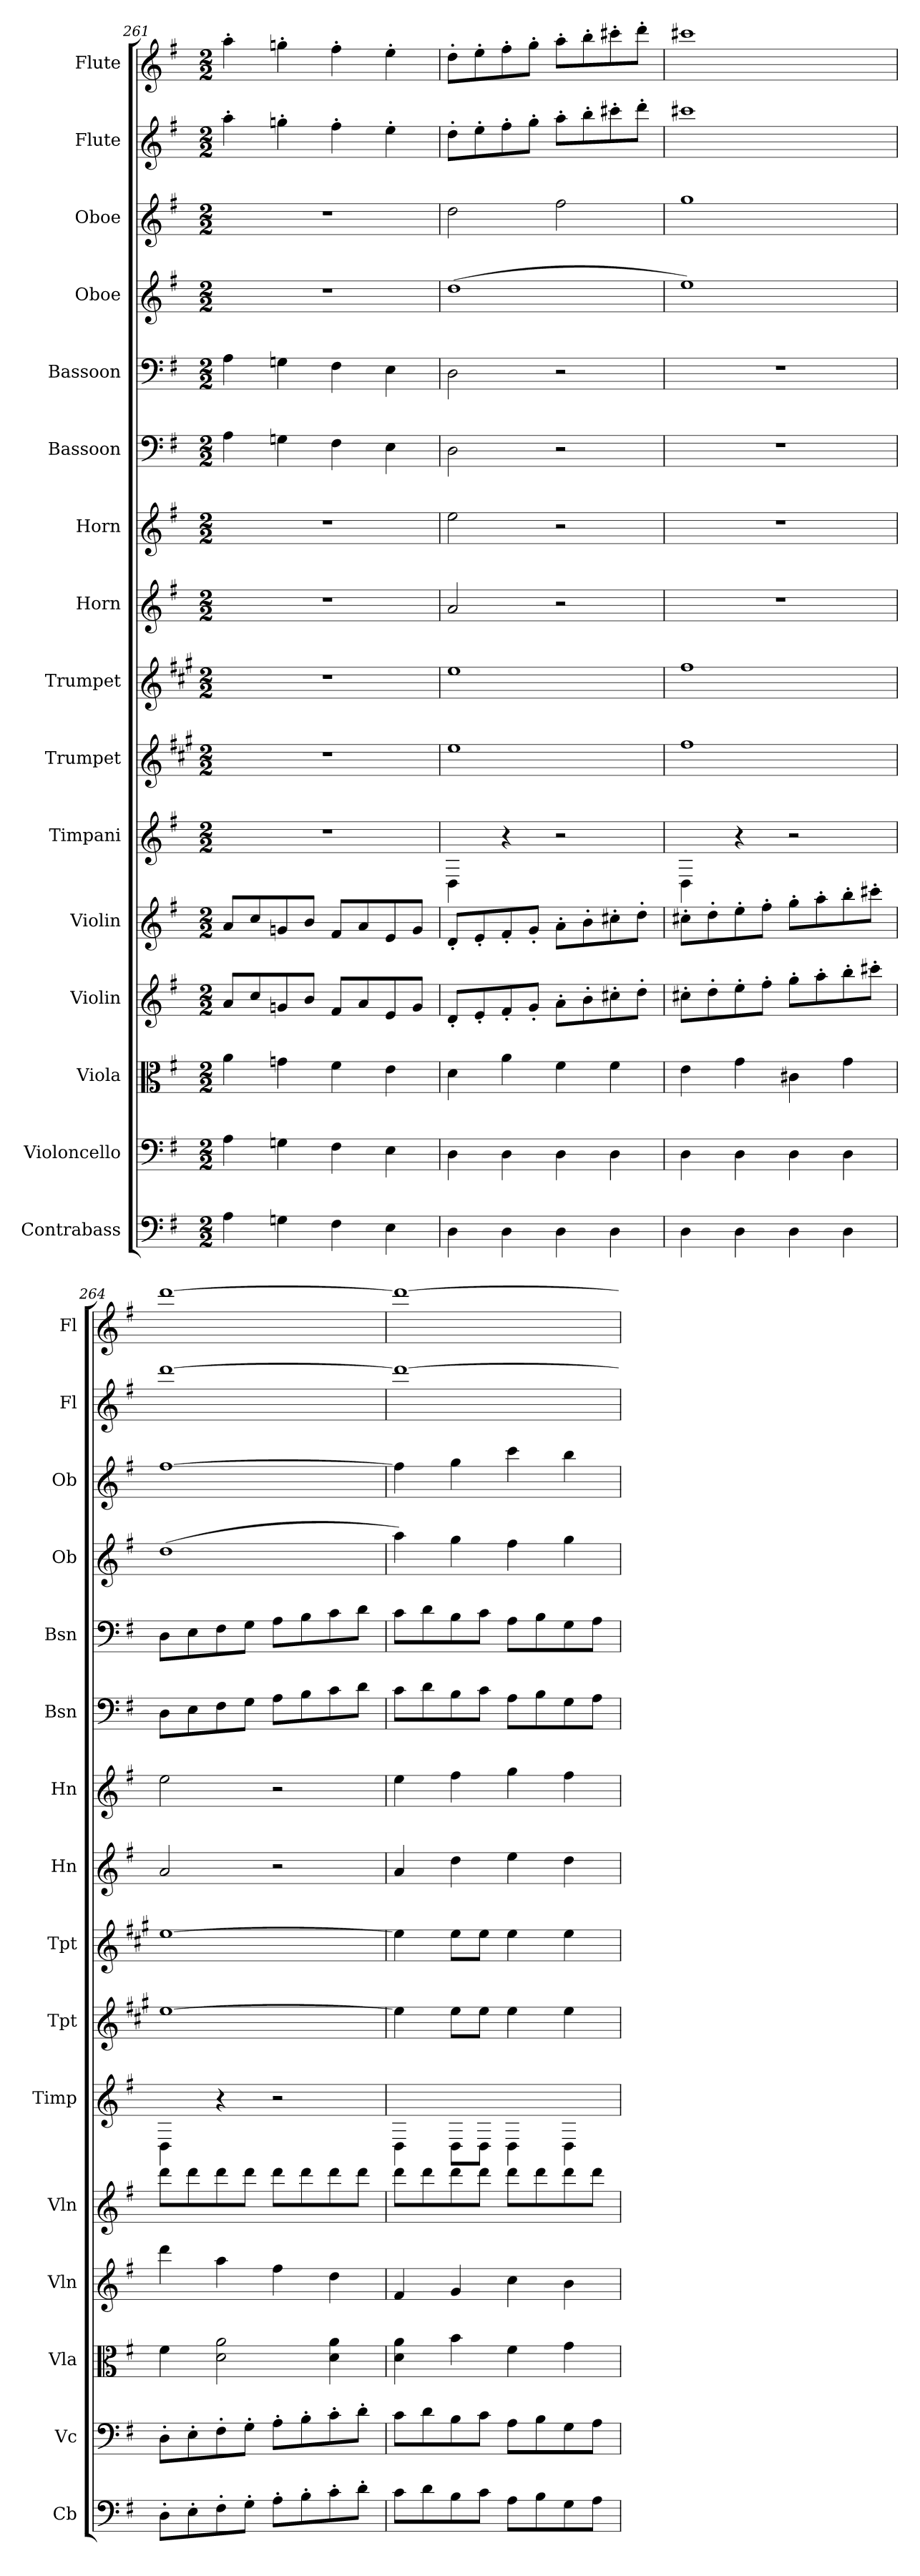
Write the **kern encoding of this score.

**kern	**kern	**kern	**kern	**kern	**kern	**kern	**kern	**kern	**kern	**kern	**kern	**kern	**kern	**kern	**kern
*part16	*part15	*part14	*part13	*part12	*part11	*part10	*part9	*part8	*part7	*part6	*part5	*part4	*part3	*part2	*part1
*staff16	*staff15	*staff14	*staff13	*staff12	*staff11	*staff10	*staff9	*staff8	*staff7	*staff6	*staff5	*staff4	*staff3	*staff2	*staff1
*I"Contrabass	*I"Violoncello	*I"Viola	*I"Violin	*I"Violin	*I"Timpani	*I"Trumpet	*I"Trumpet	*I"Horn	*I"Horn	*I"Bassoon	*I"Bassoon	*I"Oboe	*I"Oboe	*I"Flute	*I"Flute
*I'Cb	*I'Vc	*I'Vla	*I'Vln	*I'Vln	*I'Timp	*I'Tpt	*I'Tpt	*I'Hn	*I'Hn	*I'Bsn	*I'Bsn	*I'Ob	*I'Ob	*I'Fl	*I'Fl
*clefF4	*clefF4	*clefC3	*clefG2	*clefG2	*clefG2	*clefG2	*clefG2	*clefG2	*clefG2	*clefF4	*clefF4	*clefG2	*clefG2	*clefG2	*clefG2
*ITrd7c12	*	*	*	*	*	*ITrd1c2	*ITrd1c2	*ITrd4c7	*ITrd4c7	*	*	*	*	*	*
*k[f#]	*k[f#]	*k[f#]	*k[f#]	*k[f#]	*k[f#]	*k[f#]	*k[f#]	*k[]	*k[]	*k[f#]	*k[f#]	*k[f#]	*k[f#]	*k[f#]	*k[f#]
*M2/2	*M2/2	*M2/2	*M2/2	*M2/2	*M2/2	*M2/2	*M2/2	*M2/2	*M2/2	*M2/2	*M2/2	*M2/2	*M2/2	*M2/2	*M2/2
=261	=261	=261	=261	=261	=261	=261	=261	=261	=261	=261	=261	=261	=261	=261	=261
4AA\	4A\	4a\	8a/L	8a/L	1r	1r	1r	1r	1r	4A\	4A\	1r	1r	4aa'\	4aa'\
.	.	.	8cc/	8cc/	.	.	.	.	.	.	.	.	.	.	.
4GGn\	4Gn\	4gn\	8gn/	8gn/	.	.	.	.	.	4Gn\	4Gn\	.	.	4ggn'\	4ggn'\
.	.	.	8b/J	8b/J	.	.	.	.	.	.	.	.	.	.	.
4FF#\	4F#\	4f#\	8f#/L	8f#/L	.	.	.	.	.	4F#\	4F#\	.	.	4ff#'\	4ff#'\
.	.	.	8a/	8a/	.	.	.	.	.	.	.	.	.	.	.
4EE\	4E\	4e\	8e/	8e/	.	.	.	.	.	4E\	4E\	.	.	4ee'\	4ee'\
.	.	.	8g/J	8g/J	.	.	.	.	.	.	.	.	.	.	.
=262	=262	=262	=262	=262	=262	=262	=262	=262	=262	=262	=262	=262	=262	=262	=262
4DD\	4D\	4d\	8d'/L	8d'/L	4D\	1dd	1dd	2d/	2a\	2D\	2D\	(>1dd	2dd\	8dd'\L	8dd'\L
.	.	.	8e'/	8e'/	.	.	.	.	.	.	.	.	.	8ee'\	8ee'\
4DD\	4D\	4a\	8f#'/	8f#'/	4r	.	.	.	.	.	.	.	.	8ff#'\	8ff#'\
.	.	.	8g'/J	8g'/J	.	.	.	.	.	.	.	.	.	8gg'\J	8gg'\J
4DD\	4D\	4f#\	8a'\L	8a'\L	2r	.	.	2r	2r	2r	2r	.	2ff#\	8aa'\L	8aa'\L
.	.	.	8b'\	8b'\	.	.	.	.	.	.	.	.	.	8bb'\	8bb'\
4DD\	4D\	4f#\	8cc#X'\	8cc#X'\	.	.	.	.	.	.	.	.	.	8ccc#X'\	8ccc#X'\
.	.	.	8dd'\J	8dd'\J	.	.	.	.	.	.	.	.	.	8ddd'\J	8ddd'\J
=263	=263	=263	=263	=263	=263	=263	=263	=263	=263	=263	=263	=263	=263	=263	=263
4DD\	4D\	4e\	8cc#X'\L	8cc#X'\L	4D\	1ee	1ee	1r	1r	1r	1r	1ee)	1gg	1ccc#X	1ccc#X
.	.	.	8dd'\	8dd'\	.	.	.	.	.	.	.	.	.	.	.
4DD\	4D\	4g\	8ee'\	8ee'\	4r	.	.	.	.	.	.	.	.	.	.
.	.	.	8ff#'\J	8ff#'\J	.	.	.	.	.	.	.	.	.	.	.
4DD\	4D\	4c#X\	8gg'\L	8gg'\L	2r	.	.	.	.	.	.	.	.	.	.
.	.	.	8aa'\	8aa'\	.	.	.	.	.	.	.	.	.	.	.
4DD\	4D\	4g\	8bb'\	8bb'\	.	.	.	.	.	.	.	.	.	.	.
.	.	.	8ccc#X'\J	8ccc#X'\J	.	.	.	.	.	.	.	.	.	.	.
=264	=264	=264	=264	=264	=264	=264	=264	=264	=264	=264	=264	=264	=264	=264	=264
8DD'\L	8D'\L	4f#\	4ddd\	8ddd\L	4D\	[1dd	[1dd	2d/	2a\	8D\L	8D\L	(>1dd	[1ff#	[1ddd	[1ddd
8EE'\	8E'\	.	.	8ddd\	.	.	.	.	.	8E\	8E\	.	.	.	.
8FF#'\	8F#'\	2d\ 2a\	4aa\	8ddd\	4r	.	.	.	.	8F#\	8F#\	.	.	.	.
8GG'\J	8G'\J	.	.	8ddd\J	.	.	.	.	.	8G\J	8G\J	.	.	.	.
8AA'\L	8A'\L	.	4ff#\	8ddd\L	2r	.	.	2r	2r	8A\L	8A\L	.	.	.	.
8BB'\	8B'\	.	.	8ddd\	.	.	.	.	.	8B\	8B\	.	.	.	.
8C'\	8c'\	4d\ 4a\	4dd\	8ddd\	.	.	.	.	.	8c\	8c\	.	.	.	.
8D'\J	8d'\J	.	.	8ddd\J	.	.	.	.	.	8d\J	8d\J	.	.	.	.
=265	=265	=265	=265	=265	=265	=265	=265	=265	=265	=265	=265	=265	=265	=265	=265
8C\L	8c\L	4d\ 4a\	4f#/	8ddd\L	4D\	4dd\]	4dd\]	4d/	4a\	8c\L	8c\L	4aa\)	4ff#\]	1ddd_	1ddd_
8D\	8d\	.	.	8ddd\	.	.	.	.	.	8d\	8d\	.	.	.	.
8BB\	8B\	4b\	4g/	8ddd\	8D\L	8dd\L	8dd\L	4g\	4b\	8B\	8B\	4gg\	4gg\	.	.
8C\J	8c\J	.	.	8ddd\J	8D\J	8dd\J	8dd\J	.	.	8c\J	8c\J	.	.	.	.
8AA\L	8A\L	4f#\	4cc\	8ddd\L	4D\	4dd\	4dd\	4a\	4cc\	8A\L	8A\L	4ff#\	4ccc\	.	.
8BB\	8B\	.	.	8ddd\	.	.	.	.	.	8B\	8B\	.	.	.	.
8GG\	8G\	4g\	4b\	8ddd\	4D\	4dd\	4dd\	4g\	4b\	8G\	8G\	4gg\	4bb\	.	.
8AA\J	8A\J	.	.	8ddd\J	.	.	.	.	.	8A\J	8A\J	.	.	.	.
=	=	=	=	=	=	=	=	=	=	=	=	=	=	=	=
*-	*-	*-	*-	*-	*-	*-	*-	*-	*-	*-	*-	*-	*-	*-	*-
